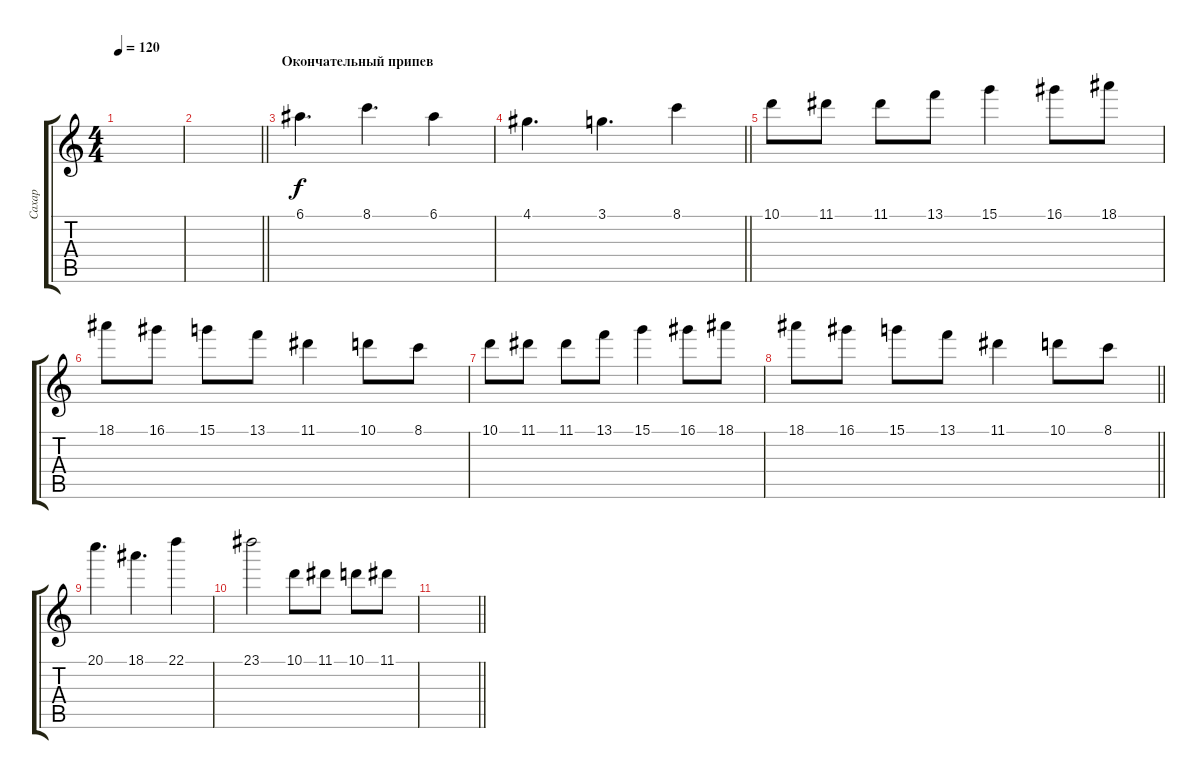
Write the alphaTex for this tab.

\track ("Сахар" "Сахар") {instrument acousticguitarsteel}
\staff {score tabs}
\tuning (E4 B3 G3 D3 A2 E2) {hide}
\ts (4 4)
\tempo 120
\clef g2
\ks c
|
\barLineRight lightlight
|
\section ("" "Окончательный припев")
6.1.4{d volume 12 instrument distortionguitar} 8.1.4{d} 6.1.4 |
\barLineRight lightlight
4.1.4{d} 3.1.4{d} 8.1.4 |
10.1.8 11.1.8 11.1.8 13.1.8 15.1.4 16.1.8 18.1.8 |
18.1.8 16.1.8 15.1.8 13.1.8 11.1.4 10.1.8 8.1.8 |
10.1.8 11.1.8 11.1.8 13.1.8 15.1.4 16.1.8 18.1.8 |
\barLineRight lightlight
18.1.8 16.1.8 15.1.8 13.1.8 11.1.4 10.1.8 8.1.8 |
20.1.4{d} 18.1.4{d} 22.1.4 |
23.1.2 10.1.8 11.1.8 10.1.8 11.1.8 |
\barLineRight lightlight
